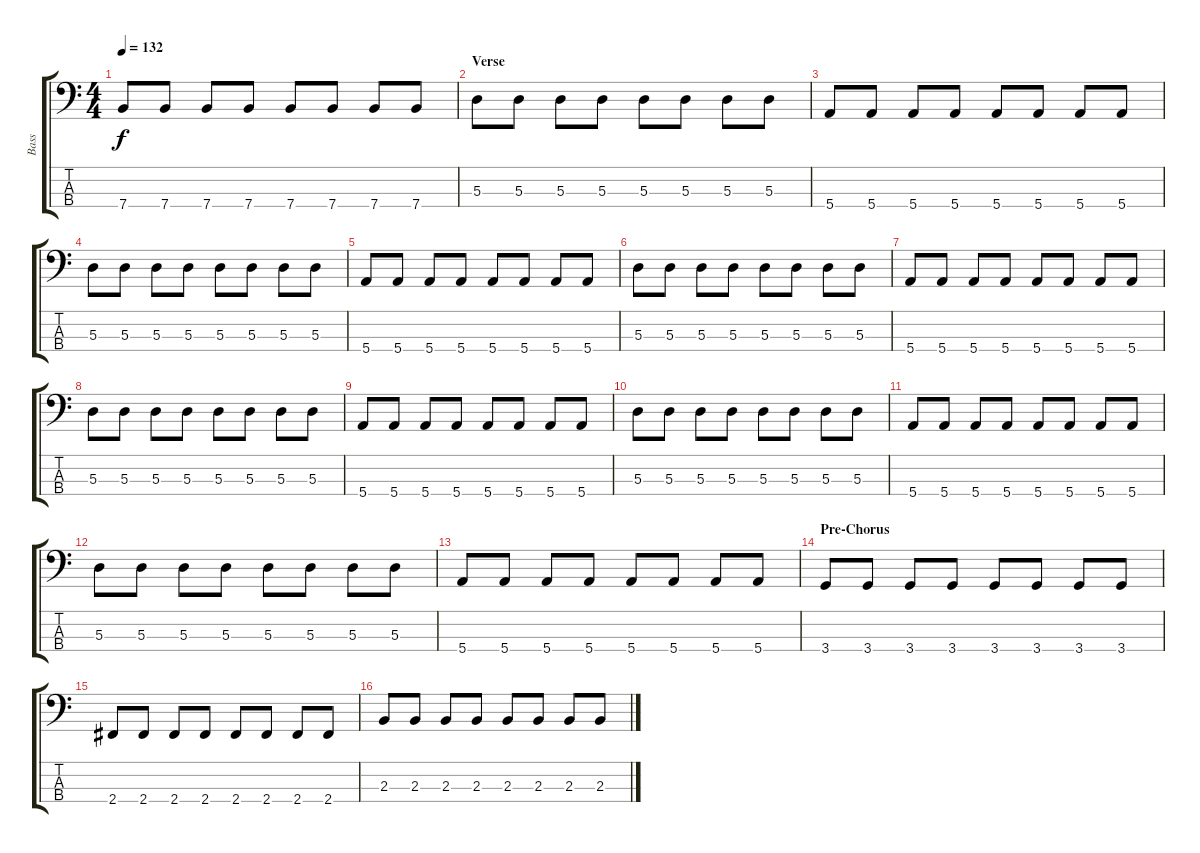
\track ("Bass" "Bass") {instrument electricbasspick}
\staff {score tabs}
\tuning (G2 D2 A1 E1) {hide}
\ts (4 4)
\tempo 132
\clef f4
\ks c
7.4.8{dy f} 7.4.8 7.4.8 7.4.8 7.4.8 7.4.8 7.4.8 7.4.8 |
\section ("" "Verse")
5.3.8 5.3.8 5.3.8 5.3.8 5.3.8 5.3.8 5.3.8 5.3.8 |
5.4.8 5.4.8 5.4.8 5.4.8 5.4.8 5.4.8 5.4.8 5.4.8 |
5.3.8 5.3.8 5.3.8 5.3.8 5.3.8 5.3.8 5.3.8 5.3.8 |
5.4.8 5.4.8 5.4.8 5.4.8 5.4.8 5.4.8 5.4.8 5.4.8 |
5.3.8 5.3.8 5.3.8 5.3.8 5.3.8 5.3.8 5.3.8 5.3.8 |
5.4.8 5.4.8 5.4.8 5.4.8 5.4.8 5.4.8 5.4.8 5.4.8 |
5.3.8 5.3.8 5.3.8 5.3.8 5.3.8 5.3.8 5.3.8 5.3.8 |
5.4.8 5.4.8 5.4.8 5.4.8 5.4.8 5.4.8 5.4.8 5.4.8 |
5.3.8 5.3.8 5.3.8 5.3.8 5.3.8 5.3.8 5.3.8 5.3.8 |
5.4.8 5.4.8 5.4.8 5.4.8 5.4.8 5.4.8 5.4.8 5.4.8 |
5.3.8 5.3.8 5.3.8 5.3.8 5.3.8 5.3.8 5.3.8 5.3.8 |
5.4.8 5.4.8 5.4.8 5.4.8 5.4.8 5.4.8 5.4.8 5.4.8 |
\section ("" "Pre-Chorus")
3.4.8 3.4.8 3.4.8 3.4.8 3.4.8 3.4.8 3.4.8 3.4.8 |
2.4.8 2.4.8 2.4.8 2.4.8 2.4.8 2.4.8 2.4.8 2.4.8 |
2.3.8 2.3.8 2.3.8 2.3.8 2.3.8 2.3.8 2.3.8 2.3.8
